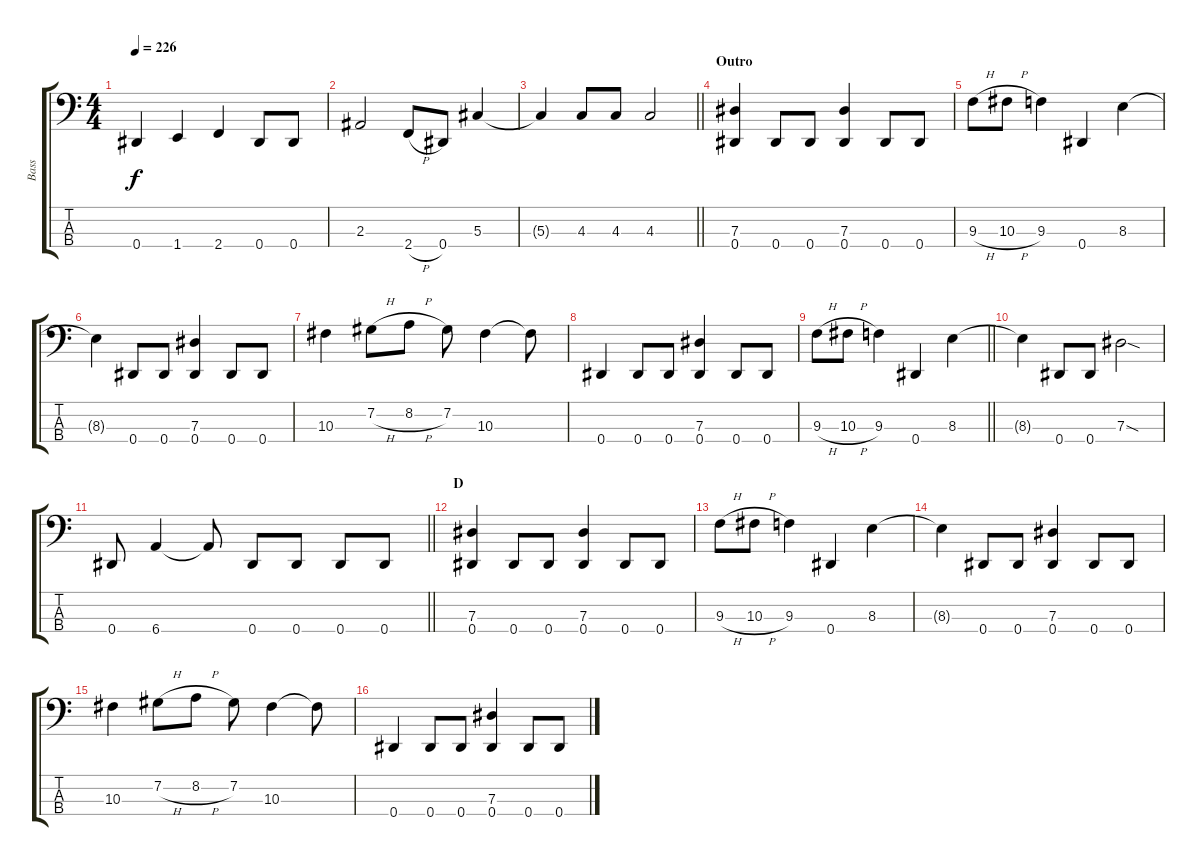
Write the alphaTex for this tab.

\track ("Bass" "Bass") {instrument electricbassfinger}
\staff {score tabs}
\tuning (Gb2 Db2 Ab1 Eb1) {hide}
\ts (4 4)
\tempo 226
\clef f4
\ks c
0.4.4{dy f} 1.4.4 2.4.4 0.4.8 0.4.8 |
2.3.2 2.4{h}.8 0.4.8 5.3.4 |
\barLineRight lightlight
5.3{t}.4 4.3.8 4.3.8 4.3.2 |
\section ("" "Outro")
(7.3 0.4).4 0.4.8 0.4.8 (7.3 0.4).4 0.4.8 0.4.8 |
9.3{h}.8 10.3{h}.8 9.3.4 0.4.4 8.3.4 |
8.3{t}.4 0.4.8 0.4.8 (7.3 0.4).4 0.4.8 0.4.8 |
10.3.4 7.2{h}.8 8.2{h}.8 7.2.8 10.3.4 10.3{t}.8 |
0.4.4 0.4.8 0.4.8 (7.3 0.4).4 0.4.8 0.4.8 |
\barLineRight lightlight
9.3{h}.8 10.3{h}.8 9.3.4 0.4.4 8.3.4 |
8.3{t}.4 0.4.8 0.4.8 7.3{sod}.2 |
\barLineRight lightlight
0.4.8 6.4.4 6.4{t}.8 0.4.8 0.4.8 0.4.8 0.4.8 |
\section ("" "D")
(7.3 0.4).4 0.4.8 0.4.8 (7.3 0.4).4 0.4.8 0.4.8 |
9.3{h}.8 10.3{h}.8 9.3.4 0.4.4 8.3.4 |
8.3{t}.4 0.4.8 0.4.8 (7.3 0.4).4 0.4.8 0.4.8 |
10.3.4 7.2{h}.8 8.2{h}.8 7.2.8 10.3.4 10.3{t}.8 |
0.4.4 0.4.8 0.4.8 (7.3 0.4).4 0.4.8 0.4.8
